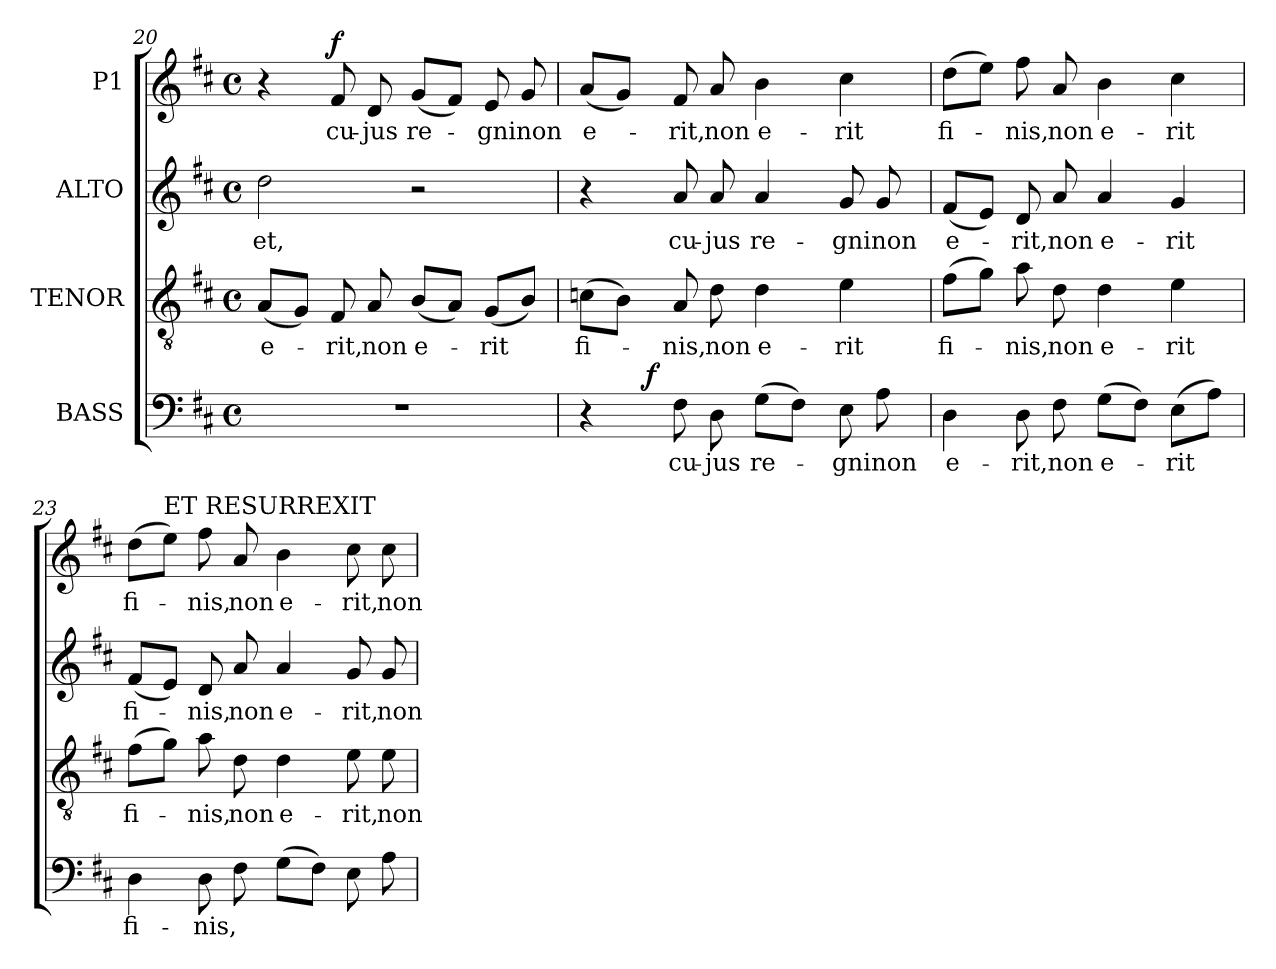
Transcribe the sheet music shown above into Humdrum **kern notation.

**kern	**text	**dynam	**kern	**text	**kern	**text	**kern	**text	**dynam
*part4	*part4	*part4	*part3	*part3	*part2	*part2	*part1	*part1	*part1
*staff4	*staff4	*staff4	*staff3	*staff3	*staff2	*staff2	*staff1	*staff1	*staff1
*I"BASS	*	*	*I"TENOR	*	*I"ALTO	*	*I"P1	*	*
*clefF4	*	*	*clefGv2	*	*clefG2	*	*clefG2	*	*
*	*	*	*ITrd7c12	*	*	*	*	*	*
*k[f#c#]	*	*	*k[f#c#]	*	*k[f#c#]	*	*k[f#c#]	*	*
*D:	*	*	*D:	*	*D:	*	*D:	*	*
*M4/4	*	*	*M4/4	*	*M4/4	*	*M4/4	*	*
*met(c)	*	*	*met(c)	*	*met(c)	*	*met(c)	*	*
=20	=20	=20	=20	=20	=20	=20	=20	=20	=20
!	!	!	!	!LO:LY:b:color=#000000	!	!	!	!	!
!	!	!	!	!	!	!LO:LY:b:color=#000000	!	!	!
1r	.	.	(8AAi/L	e-	2ddi\	et,	4r	.	.
.	.	.	8GGi/J)	.	.	.	.	.	.
!	!	!	!	!LO:LY:b:color=#000000	!	!	!	!	!
!	!	!	!	!	!	!	!	!LO:LY:b:color=#000000	!
.	.	.	8FF#i/	-rit,	.	.	8f#i/	cu-	f
!	!	!	!	!LO:LY:b:color=#000000	!	!	!	!	!
!	!	!	!	!	!	!	!	!LO:LY:b:color=#000000	!
.	.	.	8AAi/	non	.	.	8di/	-jus	.
!	!	!	!	!LO:LY:b:color=#000000	!	!	!	!	!
!	!	!	!	!	!	!	!	!LO:LY:b:color=#000000	!
.	.	.	(8BBi/L	e-	2r	.	(8gi/L	re-	.
.	.	.	8AAi/J)	.	.	.	8f#i/J)	.	.
!	!	!	!	!LO:LY:b:color=#000000	!	!	!	!	!
!	!	!	!	!	!	!	!	!LO:LY:b:color=#000000	!
.	.	.	(8GGi/L	-rit	.	.	8ei/	-gni	.
!	!	!	!	!	!	!	!	!LO:LY:b:color=#000000	!
.	.	.	8BBi/J)	.	.	.	8gi/	non	.
=21	=21	=21	=21	=21	=21	=21	=21	=21	=21
!	!	!	!	!LO:LY:b:color=#000000	!	!	!	!	!
!	!	!	!	!	!	!	!	!LO:LY:b:color=#000000	!
*^	*	*	*	*	*	*	*	*	*
4r	8ryy	.	.	(8Cni\L	fi-	4r	.	(8ai/L	e-	.
.	32ryy	.	.	8BBi\J)	.	.	.	8gi/J)	.	.
.	64ryy	.	.	.	.	.	.	.	.	.
.	256ryy	.	.	.	.	.	.	.	.	.
.	2ryy	.	f	.	.	.	.	.	.	.
!	!	!LO:LY:b:color=#000000	!	!	!	!	!	!	!	!
!	!	!	!	!	!LO:LY:b:color=#000000	!	!	!	!	!
!	!	!	!	!	!	!	!LO:LY:b:color=#000000	!	!	!
!	!	!	!	!	!	!	!	!	!LO:LY:b:color=#000000	!
8F#i\	.	cu-	.	8AAi/	-nis,	8ai/	cu-	8f#i/	-rit,	.
!	!	!LO:LY:b:color=#000000	!	!	!	!	!	!	!	!
!	!	!	!	!	!LO:LY:b:color=#000000	!	!	!	!	!
!	!	!	!	!	!	!	!LO:LY:b:color=#000000	!	!	!
!	!	!	!	!	!	!	!	!	!LO:LY:b:color=#000000	!
8Di\	.	-jus	.	8Di\	non	8ai/	-jus	8ai/	non	.
!	!	!LO:LY:b:color=#000000	!	!	!	!	!	!	!	!
!	!	!	!	!	!LO:LY:b:color=#000000	!	!	!	!	!
!	!	!	!	!	!	!	!LO:LY:b:color=#000000	!	!	!
!	!	!	!	!	!	!	!	!	!LO:LY:b:color=#000000	!
(8Gi\L	.	re-	.	4Di\	e-	4ai/	re-	4bi\	e-	.
8F#i\J)	.	.	.	.	.	.	.	.	.	.
.	4ryy	.	.	.	.	.	.	.	.	.
!	!	!LO:LY:b:color=#000000	!	!	!	!	!	!	!	!
!	!	!	!	!	!LO:LY:b:color=#000000	!	!	!	!	!
!	!	!	!	!	!	!	!LO:LY:b:color=#000000	!	!	!
!	!	!	!	!	!	!	!	!	!LO:LY:b:color=#000000	!
8Ei\	.	-gni	.	4Ei\	-rit	8gi/	-gni	4cc#i\	-rit	.
!	!	!LO:LY:b:color=#000000	!	!	!	!	!	!	!	!
!	!	!	!	!	!	!	!LO:LY:b:color=#000000	!	!	!
8Ai\	.	non	.	.	.	8gi/	non	.	.	.
.	16ryy	.	.	.	.	.	.	.	.	.
.	128.ryy	.	.	.	.	.	.	.	.	.
*v	*v	*	*	*	*	*	*	*	*	*
!!LO:PB:g=z
=22	=22	=22	=22	=22	=22	=22	=22	=22	=22
*^	*	*	*	*	*	*	*	*	*
!	!	!LO:LY:b:color=#000000	!	!	!	!	!	!	!	!
*v	*v	*	*	*	*	*	*	*	*	*
*^	*	*	*	*	*	*	*	*	*
!	!	!	!	!	!LO:LY:b:color=#000000	!	!	!	!	!
*v	*v	*	*	*	*	*	*	*	*	*
*^	*	*	*	*	*	*	*	*	*
!	!	!	!	!	!	!	!LO:LY:b:color=#000000	!	!	!
*v	*v	*	*	*	*	*	*	*	*	*
*^	*	*	*	*	*	*	*	*	*
!	!	!	!	!	!	!	!	!	!LO:LY:b:color=#000000	!
*v	*v	*	*	*	*	*	*	*	*	*
4Di\	e-	.	(8F#i\L	fi-	(8f#i/L	e-	(8ddi\L	fi-	.
.	.	.	8Gi\J)	.	8ei/J)	.	8eei\J)	.	.
!	!LO:LY:b:color=#000000	!	!	!	!	!	!	!	!
!	!	!	!	!LO:LY:b:color=#000000	!	!	!	!	!
!	!	!	!	!	!	!LO:LY:b:color=#000000	!	!	!
!	!	!	!	!	!	!	!	!LO:LY:b:color=#000000	!
8Di\	-rit,	.	8Ai\	-nis,	8di/	-rit,	8ff#i\	-nis,	.
!	!LO:LY:b:color=#000000	!	!	!	!	!	!	!	!
!	!	!	!	!LO:LY:b:color=#000000	!	!	!	!	!
!	!	!	!	!	!	!LO:LY:b:color=#000000	!	!	!
!	!	!	!	!	!	!	!	!LO:LY:b:color=#000000	!
8F#i\	non	.	8Di\	non	8ai/	non	8ai/	non	.
!	!LO:LY:b:color=#000000	!	!	!	!	!	!	!	!
!	!	!	!	!LO:LY:b:color=#000000	!	!	!	!	!
!	!	!	!	!	!	!LO:LY:b:color=#000000	!	!	!
!	!	!	!	!	!	!	!	!LO:LY:b:color=#000000	!
(8Gi\L	e-	.	4Di\	e-	4ai/	e-	4bi\	e-	.
8F#i\J)	.	.	.	.	.	.	.	.	.
!	!LO:LY:b:color=#000000	!	!	!	!	!	!	!	!
!	!	!	!	!LO:LY:b:color=#000000	!	!	!	!	!
!	!	!	!	!	!	!LO:LY:b:color=#000000	!	!	!
!	!	!	!	!	!	!	!	!LO:LY:b:color=#000000	!
(8Ei\L	-rit	.	4Ei\	-rit	4gi/	-rit	4cc#i\	-rit	.
8Ai\J)	.	.	.	.	.	.	.	.	.
=23	=23	=23	=23	=23	=23	=23	=23	=23	=23
!	!LO:LY:b:color=#000000	!	!	!	!	!	!	!	!
!	!	!	!	!LO:LY:b:color=#000000	!	!	!	!	!
!	!	!	!	!	!	!LO:LY:b:color=#000000	!	!	!
!	!	!	!	!	!	!	!	!LO:LY:b:color=#000000	!
4Di\	fi-	.	(8F#i\L	fi-	(8f#i/L	fi-	(8ddi\L	fi-	.
!	!	!	!	!	!	!	!LO:TX:a:t=ET RESURREXIT	!	!
.	.	.	8Gi\J)	.	8ei/J)	.	8eei\J)	.	.
!	!LO:LY:b:color=#000000	!	!	!	!	!	!	!	!
!	!	!	!	!LO:LY:b:color=#000000	!	!	!	!	!
!	!	!	!	!	!	!LO:LY:b:color=#000000	!	!	!
!	!	!	!	!	!	!	!	!LO:LY:b:color=#000000	!
8Di\	-nis,	.	8Ai\	-nis,	8di/	-nis,	8ff#i\	-nis,	.
!	!	!	!	!LO:LY:b:color=#000000	!	!	!	!	!
!	!	!	!	!	!	!LO:LY:b:color=#000000	!	!	!
!	!	!	!	!	!	!	!	!LO:LY:b:color=#000000	!
8F#i\	.	.	8Di\	non	8ai/	non	8ai/	non	.
!	!	!	!	!LO:LY:b:color=#000000	!	!	!	!	!
!	!	!	!	!	!	!LO:LY:b:color=#000000	!	!	!
!	!	!	!	!	!	!	!	!LO:LY:b:color=#000000	!
(8Gi\L	.	.	4Di\	e-	4ai/	e-	4bi\	e-	.
8F#i\J)	.	.	.	.	.	.	.	.	.
!	!	!	!	!LO:LY:b:color=#000000	!	!	!	!	!
!	!	!	!	!	!	!LO:LY:b:color=#000000	!	!	!
!	!	!	!	!	!	!	!	!LO:LY:b:color=#000000	!
8Ei\	.	.	8Ei\	-rit,	8gi/	-rit,	8cc#i\	-rit,	.
!	!	!	!	!LO:LY:b:color=#000000	!	!	!	!	!
!	!	!	!	!	!	!LO:LY:b:color=#000000	!	!	!
!	!	!	!	!	!	!	!	!LO:LY:b:color=#000000	!
8Ai\	.	.	8Ei\	non	8gi/	non	8cc#i\	non	.
=	=	=	=	=	=	=	=	=	=
*-	*-	*-	*-	*-	*-	*-	*-	*-	*-
